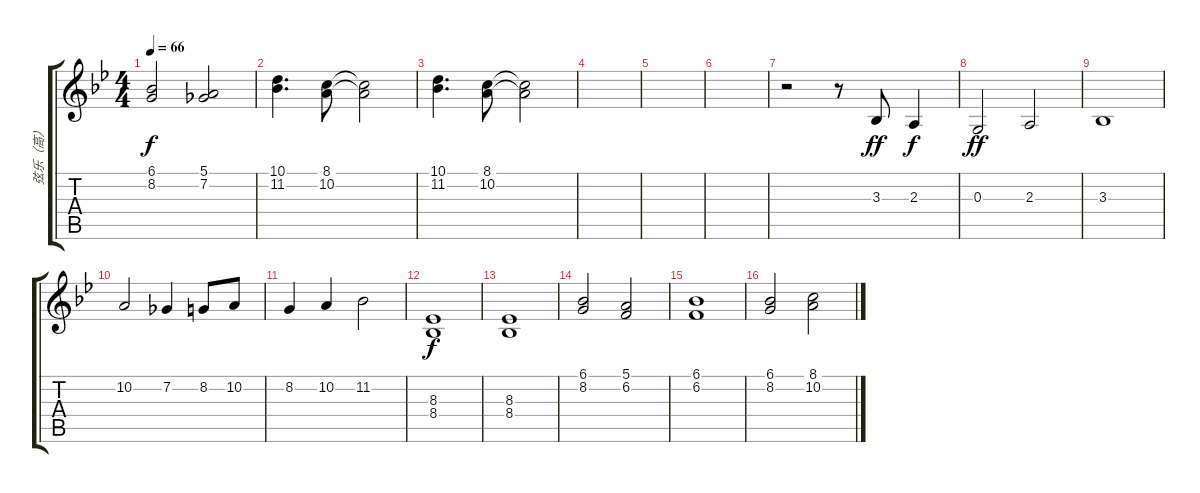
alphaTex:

\track ("弦乐（高）" "弦乐（高）") {instrument stringensemble2}
\staff {score tabs}
\tuning (E4 B3 G3 D3 A2 E2) {hide}
\ts (4 4)
\tempo 66
\clef g2
\ks bb
(6.1 8.2).2{dy f} (5.1 7.2).2 |
(10.1 11.2).4{d} (8.1 10.2).8 (8.1{t} 10.2{t}).2 |
(10.1 11.2).4{d} (8.1 10.2).8 (8.1{t} 10.2{t}).2 |
|
|
|
r.2 r.8 3.3.8{dy ff} 2.3.4{dy f} |
0.3.2{dy ff} 2.3.2 |
3.3.1 |
10.2.2 7.2.4 8.2.8 10.2.8 |
8.2.4 10.2.4 11.2.2 |
(8.3 8.4).1{dy f} |
(8.3 8.4).1 |
(6.1 8.2).2{volume 7} (5.1 6.2).2 |
(6.1 6.2).1 |
(6.1 8.2).2 (8.1 10.2).2
